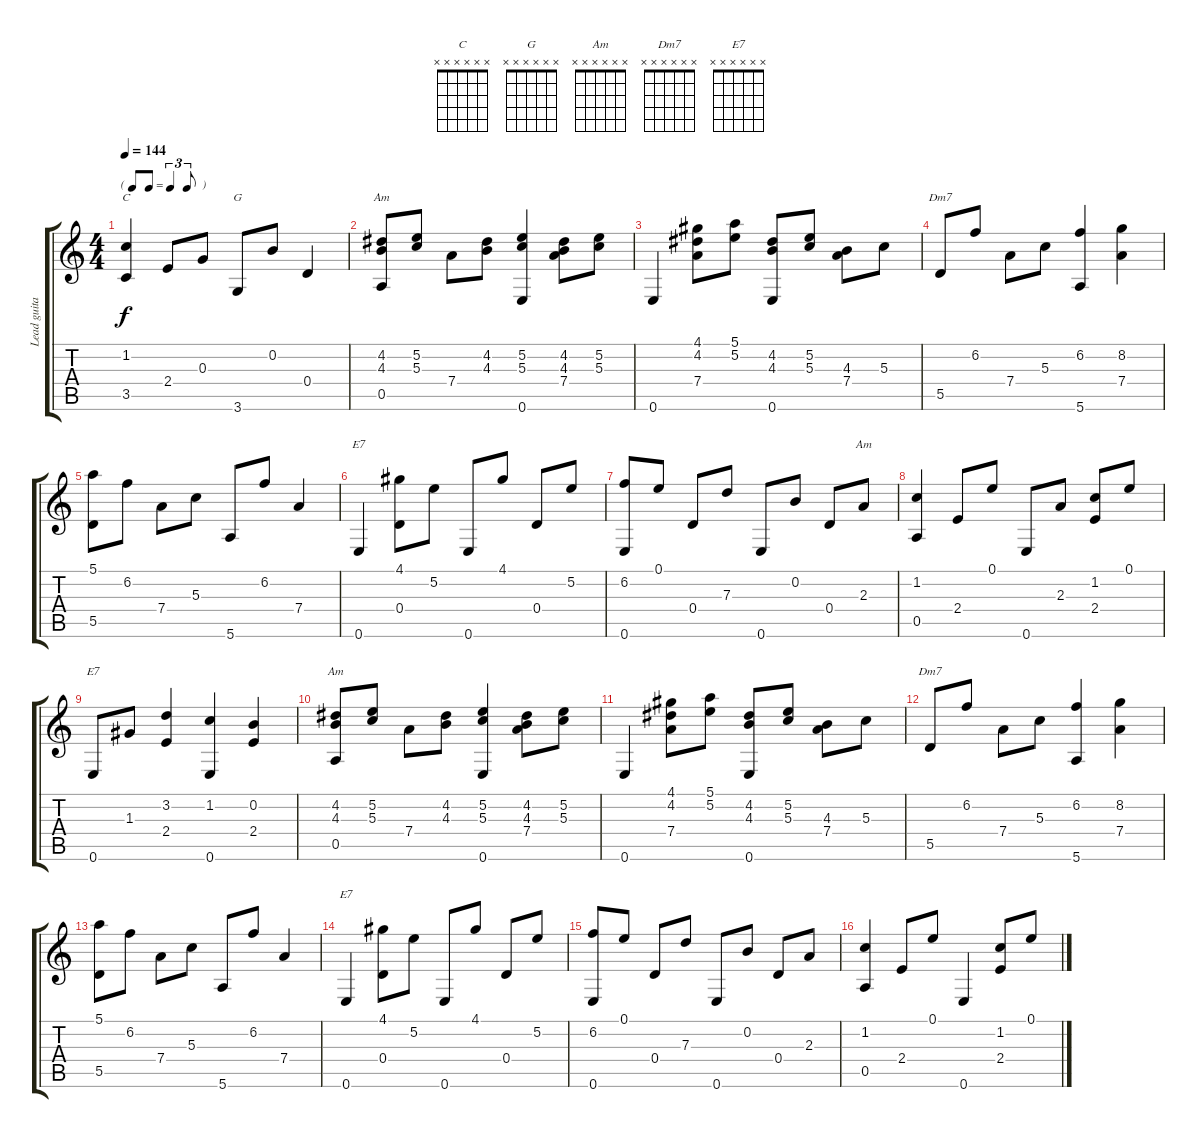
\track ("Lead guitar" "Lead guita") {instrument acousticguitarsteel}
\staff {score tabs}
\tuning (E4 B3 G3 D3 A2 E2) {hide}
\chord ("C" x x x x x x)
\chord ("G" x x x x x x)
\chord ("Am" 5 5 5 7 7 x) {firstfret 5 barre 5}
\chord ("Dm7" 5 6 5 7 5 x) {firstfret 5 barre 5}
\chord ("E7" 4 5 x 0 x 0)
\chord ("Am" 0 1 2 2 0 x)
\chord ("E7" 0 3 1 2 2 0)
\chord ("Am" x x x x x x)
\chord ("Dm7" x x x x x x)
\chord ("E7" x x x x x x)
\ts (4 4)
\tf triplet8th
\tempo 144
\clef g2
\ks c
(1.2 3.5).4{ch "C" dy f} 2.4.8 0.3.8 3.6.8{ch "G"} 0.2.8 0.4.4 |
(4.2 4.3 0.5).8{ch "Am"} (5.2 5.3).8 7.4.8 (4.2 4.3).8 (5.2 5.3 0.6).4 (4.2 4.3 7.4).8 (5.2 5.3).8 |
0.6.4 (4.1 4.2 7.4).8 (5.1 5.2).8 (4.2 4.3 0.6).8 (5.2 5.3).8 (4.3 7.4).8 5.3.8 |
5.5.8{ch "Dm7"} 6.2.8 7.4.8 5.3.8 (6.2 5.6).4 (8.2 7.4).4 |
(5.1 5.5).8 6.2.8 7.4.8 5.3.8 5.6.8 6.2.8 7.4.4 |
0.6.4{ch "E7"} (4.1 0.4).8 5.2.8 0.6.8 4.1.8 0.4.8 5.2.8 |
(6.2 0.6).8 0.1.8 0.4.8 7.3.8 0.6.8 0.2.8 0.4.8 2.3.8{ch "Am"} |
(1.2 0.5).4 2.4.8 0.1.8 0.6.8 2.3.8 (1.2 2.4).8 0.1.8 |
0.6.8{ch "E7"} 1.3.8 (3.2 2.4).4 (1.2 0.6).4 (0.2 2.4).4 |
(4.2 4.3 0.5).8{ch "Am"} (5.2 5.3).8 7.4.8 (4.2 4.3).8 (5.2 5.3 0.6).4 (4.2 4.3 7.4).8 (5.2 5.3).8 |
0.6.4 (4.1 4.2 7.4).8 (5.1 5.2).8 (4.2 4.3 0.6).8 (5.2 5.3).8 (4.3 7.4).8 5.3.8 |
5.5.8{ch "Dm7"} 6.2.8 7.4.8 5.3.8 (6.2 5.6).4 (8.2 7.4).4 |
(5.1 5.5).8 6.2.8 7.4.8 5.3.8 5.6.8 6.2.8 7.4.4 |
0.6.4{ch "E7"} (4.1 0.4).8 5.2.8 0.6.8 4.1.8 0.4.8 5.2.8 |
(6.2 0.6).8 0.1.8 0.4.8 7.3.8 0.6.8 0.2.8 0.4.8 2.3.8 |
(1.2 0.5).4 2.4.8 0.1.8 0.6.4 (1.2 2.4).8 0.1.8
